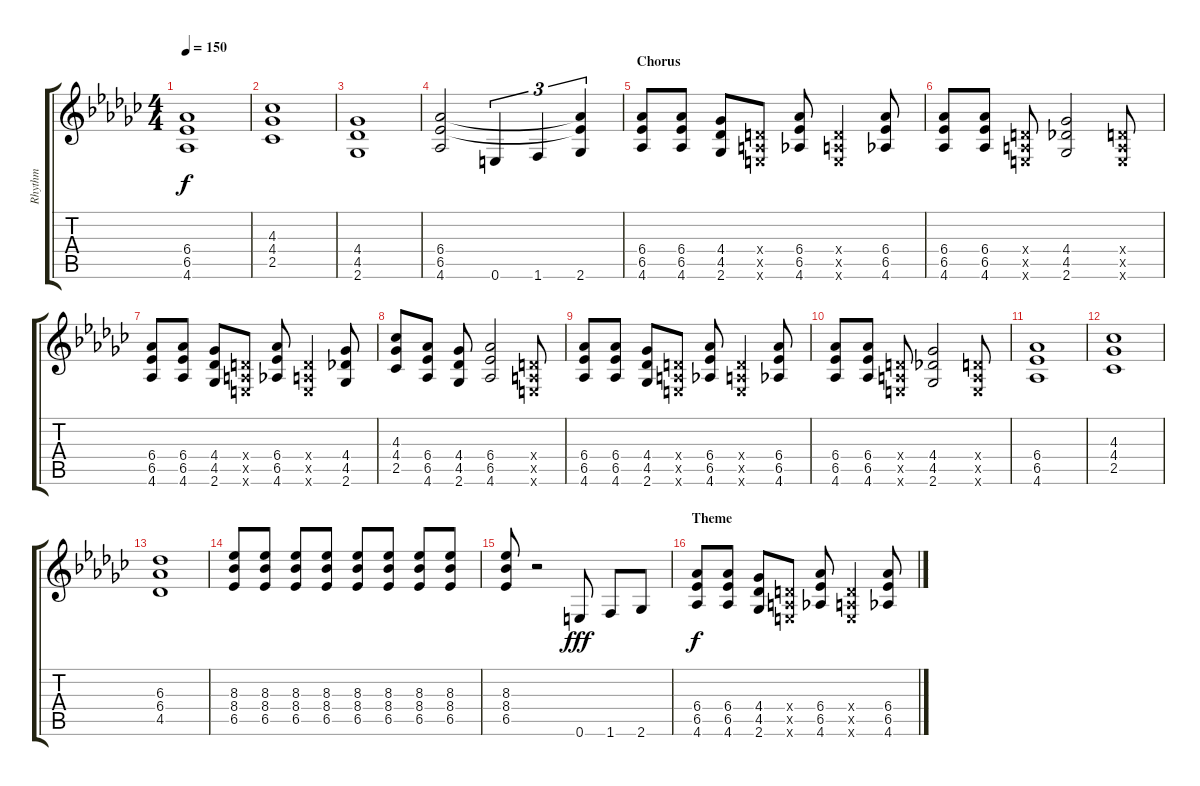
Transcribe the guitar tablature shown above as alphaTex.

\track ("Rhythm" "Rhythm") {instrument distortionguitar}
\staff {score tabs}
\tuning (E4 B3 G3 D3 A2 E2) {hide}
\ts (4 4)
\tempo 150
\clef g2
\ks gb
(6.4 6.5 4.6).1{dy f} |
(4.3 4.4 2.5).1 |
(4.4 4.5 2.6).1 |
(6.4 6.5 4.6).2 0.6.4{tu (3 2)} 1.6.4{tu (3 2)} (6.4{t} 6.5{t} 2.6).4{tu (3 2)} |
\section ("" "Chorus")
(6.4 6.5 4.6).8 (6.4 6.5 4.6).8 (4.4 4.5 2.6).8 (0.4{x} 0.5{x} 0.6{x}).8 (6.4 6.5 4.6).8 (0.4{x} 0.5{x} 0.6{x}).4 (6.4 6.5 4.6).8 |
(6.4 6.5 4.6).8 (6.4 6.5 4.6).8 (0.4{x} 0.5{x} 0.6{x}).8 (4.4 4.5 2.6).2 (0.4{x} 0.5{x} 0.6{x}).8 |
(6.4 6.5 4.6).8 (6.4 6.5 4.6).8 (4.4 4.5 2.6).8 (0.4{x} 0.5{x} 0.6{x}).8 (6.4 6.5 4.6).8 (0.4{x} 0.5{x} 0.6{x}).4 (4.4 4.5 2.6).8 |
(4.3 4.4 2.5).8 (6.4 6.5 4.6).8 (4.4 4.5 2.6).8 (6.4 6.5 4.6).2 (0.4{x} 0.5{x} 0.6{x}).8 |
(6.4 6.5 4.6).8 (6.4 6.5 4.6).8 (4.4 4.5 2.6).8 (0.4{x} 0.5{x} 0.6{x}).8 (6.4 6.5 4.6).8 (0.4{x} 0.5{x} 0.6{x}).4 (6.4 6.5 4.6).8 |
(6.4 6.5 4.6).8 (6.4 6.5 4.6).8 (0.4{x} 0.5{x} 0.6{x}).8 (4.4 4.5 2.6).2 (0.4{x} 0.5{x} 0.6{x}).8 |
(6.4 6.5 4.6).1 |
(4.3 4.4 2.5).1 |
(6.3 6.4 4.5).1 |
(8.3 8.4 6.5).8 (8.3 8.4 6.5).8 (8.3 8.4 6.5).8 (8.3 8.4 6.5).8 (8.3 8.4 6.5).8 (8.3 8.4 6.5).8 (8.3 8.4 6.5).8 (8.3 8.4 6.5).8 |
(8.3 8.4 6.5).8 r.2 0.6.8{dy fff} 1.6.8 2.6.8 |
\section ("" "Theme")
(6.4 6.5 4.6).8{dy f} (6.4 6.5 4.6).8 (4.4 4.5 2.6).8 (0.4{x} 0.5{x} 0.6{x}).8 (6.4 6.5 4.6).8 (0.4{x} 0.5{x} 0.6{x}).4 (6.4 6.5 4.6).8
